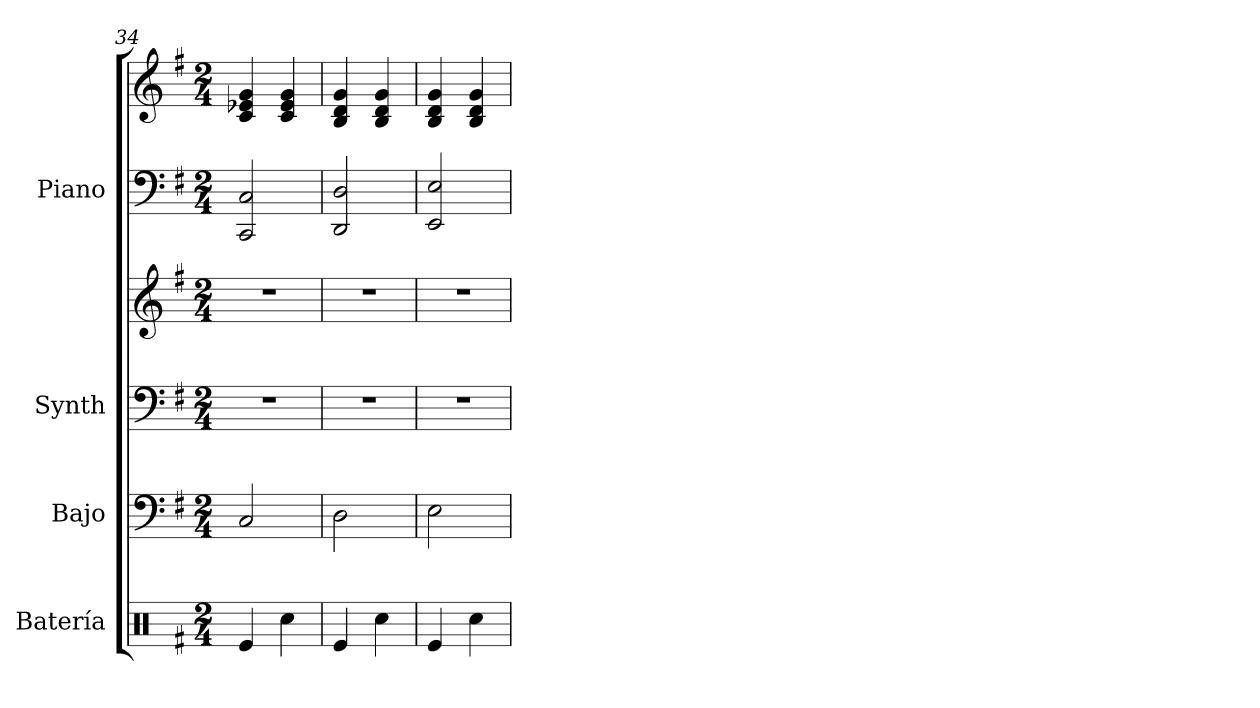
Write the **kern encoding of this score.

**kern	**kern	**kern	**kern	**kern	**kern
*part4	*part3	*part2	*part2	*part1	*part1
*staff6	*staff5	*staff4	*staff3	*staff2	*staff1
*I"Batería	*I"Bajo	*I"Synth	*	*I"Piano	*
*	*	*	*	*I'Pno	*
*clefX	*clefF4	*clefF4	*clefG2	*clefF4	*clefG2
*	*ITrd7c12	*	*	*	*
*k[f#]	*k[f#]	*k[f#]	*k[f#]	*k[f#]	*k[f#]
*G:	*G:	*G:	*G:	*G:	*G:
*M2/4	*M2/4	*M2/4	*M2/4	*M2/4	*M2/4
=34	=34	=34	=34	=34	=34
4Re/	2CC/	2r	2r	2CC/ 2C/	4c/ 4e-X/ 4g/
4Rcc\	.	.	.	.	4c/ 4e-/ 4g/
=35	=35	=35	=35	=35	=35
4Re/	2DD\	2r	2r	2DD/ 2D/	4B/ 4d/ 4g/
4Rcc\	.	.	.	.	4B/ 4d/ 4g/
=36	=36	=36	=36	=36	=36
4Re/	2EE\	2r	2r	2EE/ 2E/	4B/ 4d/ 4g/
4Rcc\	.	.	.	.	4B/ 4d/ 4g/
=	=	=	=	=	=
*-	*-	*-	*-	*-	*-
